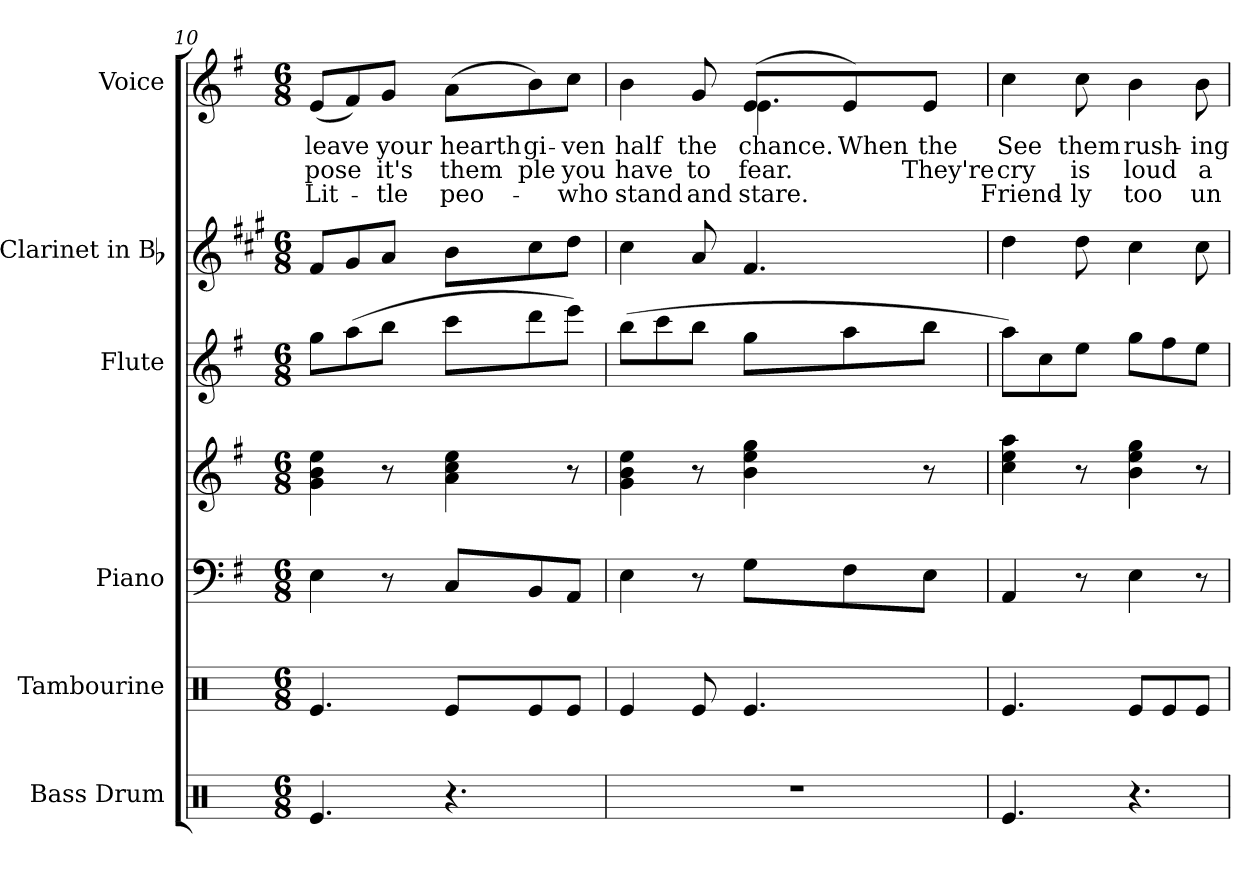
**kern	**kern	**kern	**kern	**kern	**kern	**kern	**text	**text	**text
*part6	*part5	*part4	*part4	*part3	*part2	*part1	*part1	*part1	*part1
*staff7	*staff6	*staff5	*staff4	*staff3	*staff2	*staff1	*staff1	*staff1	*staff1
*I"Bass Drum	*I"Tambourine	*I"Piano	*	*I"Flute	*I"Clarinet in Bb	*I"Voice	*	*	*
*I'B. D.	*I'Tamb.	*I'Pno.	*	*I'Fl.	*I'Cl.	*I'Voice	*	*	*
*clefX	*clefX	*clefF4	*clefG2	*clefG2	*clefG2	*clefG2	*	*	*
*	*	*	*	*	*ITrd1c2	*	*	*	*
*k[]	*k[]	*k[f#]	*k[f#]	*k[f#]	*k[f#]	*k[f#]	*	*	*
*C:	*C:	*G:	*G:	*G:	*G:	*G:	*	*	*
*M6/8	*M6/8	*M6/8	*M6/8	*M6/8	*M6/8	*M6/8	*	*	*
=10	=10	=10	=10	=10	=10	=10	=10	=10	=10
!	!	!	!	!	!	!	!LO:LY:b:color=#000000	!LO:LY:b:color=#000000	!LO:LY:b:color=#000000
4.Rei/	4.Rei/	4Ei\	4gi\ 4bi 4eei	8ggi\L	8ei/L	(8ei/L	leave	-pose	Lit-
.	.	.	.	(8aai\	8f#i/	8f#i/)	.	.	.
!	!	!	!	!	!	!	!LO:LY:b:color=#000000	!LO:LY:b:color=#000000	!LO:LY:b:color=#000000
.	.	8r	8r	8bbi\J	8gi/J	8gi/J	your	it's	-tle
!	!	!	!	!	!	!	!LO:LY:b:color=#000000	!LO:LY:b:color=#000000	!LO:LY:b:color=#000000
4.r	8Rei/L	8Ci/L	4ai\ 4cci 4eei	8ccci\L	8ai\L	(8ai\L	hearth	them	peo-
!	!	!	!	!	!	!	!LO:LY:b:color=#000000	!LO:LY:b:color=#000000	!
.	8Rei/	8BBi/	.	8dddi\	8bi\	8bi\)	gi-	-ple	.
!	!	!	!	!	!	!	!LO:LY:b:color=#000000	!LO:LY:b:color=#000000	!LO:LY:b:color=#000000
.	8Rei/J	8AAi/J	8r	8eeei\J)	8cci\J	8cci\J	-ven	you	who
=11	=11	=11	=11	=11	=11	=11	=11	=11	=11
!LO:N:vis=1	!	!	!	!	!	!	!	!	!
!	!	!	!	!	!	!	!LO:LY:b:color=#000000	!LO:LY:b:color=#000000	!LO:LY:b:color=#000000
*	*	*	*	*	*	*^	*	*	*
2.r	4Rei/	4Ei\	4gi\ 4bi 4eei	(8bbi\L	4bi\	4bi\	4.ryy	half	have	stand
.	.	.	.	8ccci\	.	.	.	.	.	.
!	!	!	!	!	!	!	!	!LO:LY:b:color=#000000	!LO:LY:b:color=#000000	!LO:LY:b:color=#000000
.	8Rei/	8r	8r	8bbi\J	8gi/	8gi/	.	the	to	and
!	!	!	!	!	!	!	!	!LO:LY:b:color=#000000	!LO:LY:b:color=#000000	!LO:LY:b:color=#000000
.	4.Rei/	8Gi\L	4bi\ 4eei 4ggi	8ggi\L	4.ei/	(8ei/L	4.ei\	chance.	fear.	stare.
!	!	!	!	!	!	!	!	!LO:LY:b:color=#000000	!	!
.	.	8F#i\	.	8aai\	.	8ei/)	.	When	.	.
!	!	!	!	!	!	!	!	!LO:LY:b:color=#000000	!LO:LY:b:color=#000000	!
.	.	8Ei\J	8r	8bbi\J	.	8ei/J	.	the	They're	.
*	*	*	*	*	*	*v	*v	*	*	*
!!LO:PB:g=z
=12	=12	=12	=12	=12	=12	=12	=12	=12	=12
!	!	!	!	!	!	!	!LO:LY:b:color=#000000	!LO:LY:b:color=#000000	!LO:LY:b:color=#000000
4.Rei/	4.Rei/	4AAi/	4cci\ 4eei 4aai	8aai\L)	4cci\	4cci\	See	cry	Friend-
.	.	.	.	8cci\	.	.	.	.	.
!	!	!	!	!	!	!	!LO:LY:b:color=#000000	!LO:LY:b:color=#000000	!LO:LY:b:color=#000000
.	.	8r	8r	8eei\J	8cci\	8cci\	them	is	-ly
!	!	!	!	!	!	!	!LO:LY:b:color=#000000	!LO:LY:b:color=#000000	!LO:LY:b:color=#000000
4.r	8Rei/L	4Ei\	4bi\ 4eei 4ggi	8ggi\L	4bi\	4bi\	rush-	loud	too
.	8Rei/	.	.	8ff#i\	.	.	.	.	.
!	!	!	!	!	!	!	!LO:LY:b:color=#000000	!LO:LY:b:color=#000000	!LO:LY:b:color=#000000
.	8Rei/J	8r	8r	8eei\J	8bi\	8bi\	-ing	a-	un-
=	=	=	=	=	=	=	=	=	=
*-	*-	*-	*-	*-	*-	*-	*-	*-	*-
